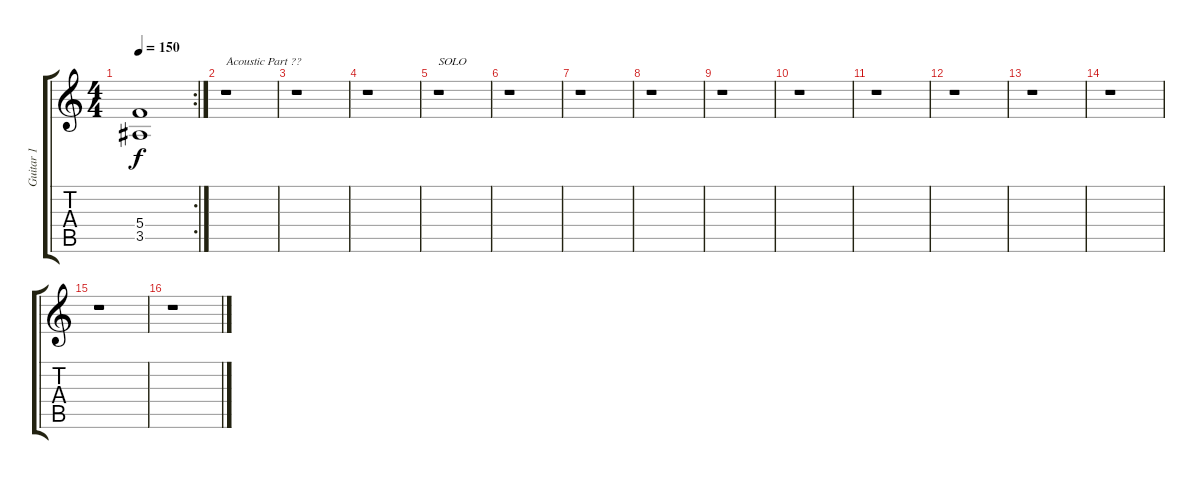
\track ("Guitar 1" "Guitar 1") {instrument overdrivenguitar}
\staff {score tabs}
\tuning (D4 A3 F3 C3 G2 D2) {hide}
\rc 2
\ts (4 4)
\tempo 150
\clef g2
\ks c
(5.4 3.5).1{dy f} |
r.1{txt "Acoustic Part ??"} |
r.1 |
r.1 |
r.1{txt "SOLO"} |
r.1 |
r.1 |
r.1 |
r.1 |
r.1 |
r.1 |
r.1 |
r.1 |
r.1 |
r.1 |
r.1
